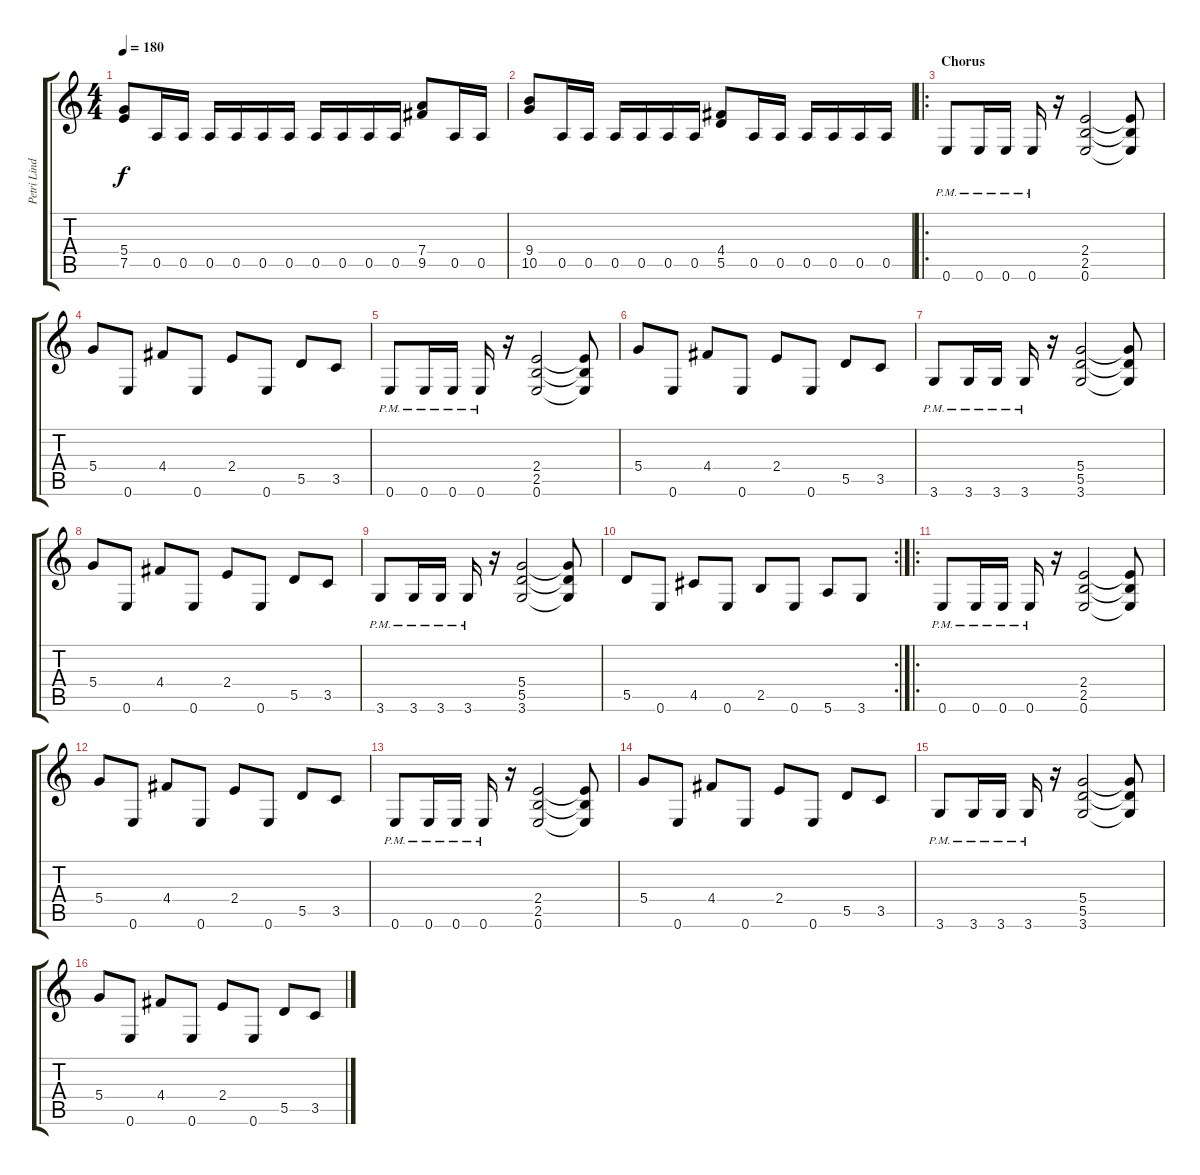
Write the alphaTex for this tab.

\track ("Petri Lindroos" "Petri Lind") {instrument distortionguitar}
\staff {score tabs}
\tuning (E4 B3 G3 D3 A2 E2) {hide}
\ts (4 4)
\tempo 180
\clef g2
\ks c
(5.4 7.5).8{dy f} 0.5.16 0.5.16 0.5.16 0.5.16 0.5.16 0.5.16 0.5.16 0.5.16 0.5.16 0.5.16 (7.4 9.5).8 0.5.16 0.5.16 |
(9.4 10.5).8 0.5.16 0.5.16 0.5.16 0.5.16 0.5.16 0.5.16 (4.4 5.5).8 0.5.16 0.5.16 0.5.16 0.5.16 0.5.16 0.5.16 |
\ro
\section ("" "Chorus")
0.6{pm}.8{volume 16} 0.6{pm}.16 0.6{pm}.16 0.6{pm}.16 r.16 (2.4 2.5 0.6).2 (2.4{t} 2.5{t} 0.6{t}).8 |
5.4.8 0.6.8 4.4.8 0.6.8 2.4.8 0.6.8 5.5.8 3.5.8 |
0.6{pm}.8 0.6{pm}.16 0.6{pm}.16 0.6{pm}.16 r.16 (2.4 2.5 0.6).2 (2.4{t} 2.5{t} 0.6{t}).8 |
5.4.8 0.6.8 4.4.8 0.6.8 2.4.8 0.6.8 5.5.8 3.5.8 |
3.6{pm}.8 3.6{pm}.16 3.6{pm}.16 3.6{pm}.16 r.16 (5.4 5.5 3.6).2 (5.4{t} 5.5{t} 3.6{t}).8 |
5.4.8 0.6.8 4.4.8 0.6.8 2.4.8 0.6.8 5.5.8 3.5.8 |
3.6{pm}.8 3.6{pm}.16 3.6{pm}.16 3.6{pm}.16 r.16 (5.4 5.5 3.6).2 (5.4{t} 5.5{t} 3.6{t}).8 |
\rc 2
5.5.8 0.6.8 4.5.8 0.6.8 2.5.8 0.6.8 5.6.8 3.6.8 |
\ro
0.6{pm}.8{volume 16} 0.6{pm}.16 0.6{pm}.16 0.6{pm}.16 r.16 (2.4 2.5 0.6).2 (2.4{t} 2.5{t} 0.6{t}).8 |
5.4.8 0.6.8 4.4.8 0.6.8 2.4.8 0.6.8 5.5.8 3.5.8 |
0.6{pm}.8 0.6{pm}.16 0.6{pm}.16 0.6{pm}.16 r.16 (2.4 2.5 0.6).2 (2.4{t} 2.5{t} 0.6{t}).8 |
5.4.8 0.6.8 4.4.8 0.6.8 2.4.8 0.6.8 5.5.8 3.5.8 |
3.6{pm}.8 3.6{pm}.16 3.6{pm}.16 3.6{pm}.16 r.16 (5.4 5.5 3.6).2 (5.4{t} 5.5{t} 3.6{t}).8 |
5.4.8 0.6.8 4.4.8 0.6.8 2.4.8 0.6.8 5.5.8 3.5.8
